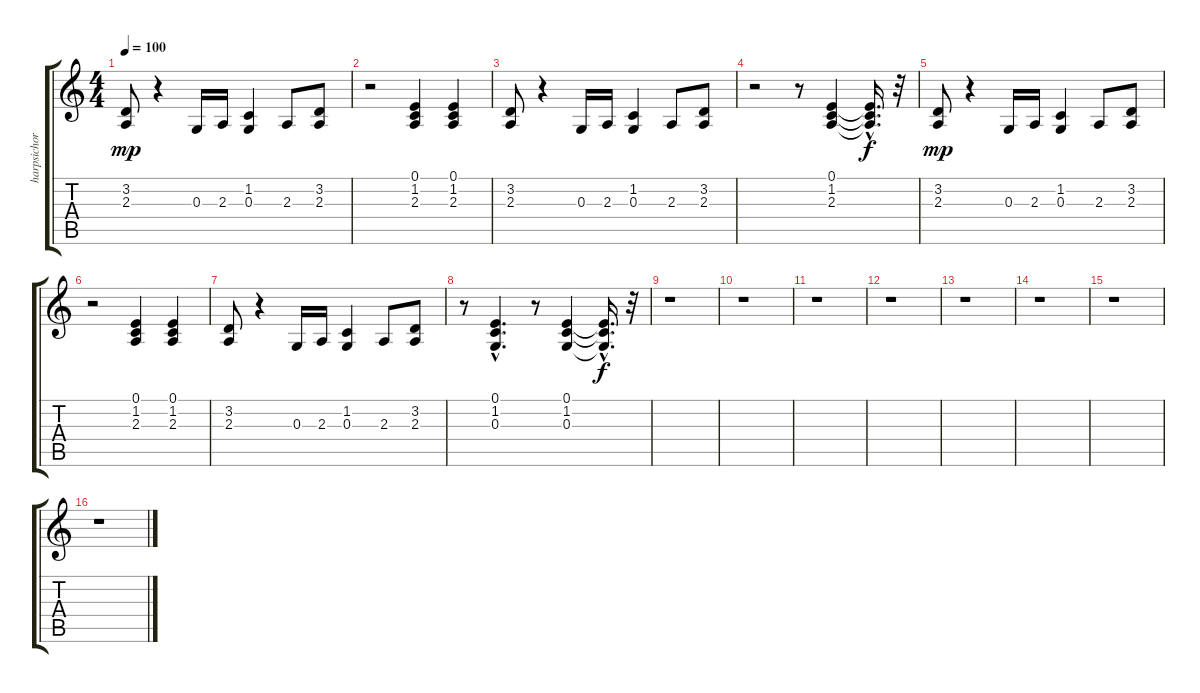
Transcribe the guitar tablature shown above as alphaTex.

\track ("harpsichord" "harpsichor") {instrument harpsichord}
\staff {score tabs}
\tuning (E4 B3 G3 D3 A2 E2) {hide}
\ts (4 4)
\tempo 100
\clef g2
\ks c
(3.2 2.3).8{dy mp} r.4 0.3.16 2.3.16 (1.2 0.3).4 2.3.8 (3.2 2.3).8 |
r.2 (0.1 1.2 2.3).4 (0.1 1.2 2.3).4 |
(3.2 2.3).8 r.4 0.3.16 2.3.16 (1.2 0.3).4 2.3.8 (3.2 2.3).8 |
r.2 r.8 (0.1 1.2 2.3).4 (0.1{hac t} 1.2{hac t} 2.3{hac t}).16{d dy f} r.32 |
(3.2 2.3).8{dy mp} r.4 0.3.16 2.3.16 (1.2 0.3).4 2.3.8 (3.2 2.3).8 |
r.2 (0.1 1.2 2.3).4 (0.1 1.2 2.3).4 |
(3.2 2.3).8 r.4 0.3.16 2.3.16 (1.2 0.3).4 2.3.8 (3.2 2.3).8 |
r.8 (0.1{hac} 1.2{hac} 0.3{hac}).4{d} r.8 (0.1 1.2 0.3).4 (0.1{hac t} 1.2{hac t} 0.3{hac t}).16{d dy f} r.32 |
r.1 |
r.1 |
r.1 |
r.1 |
r.1 |
r.1 |
r.1 |
r.1
